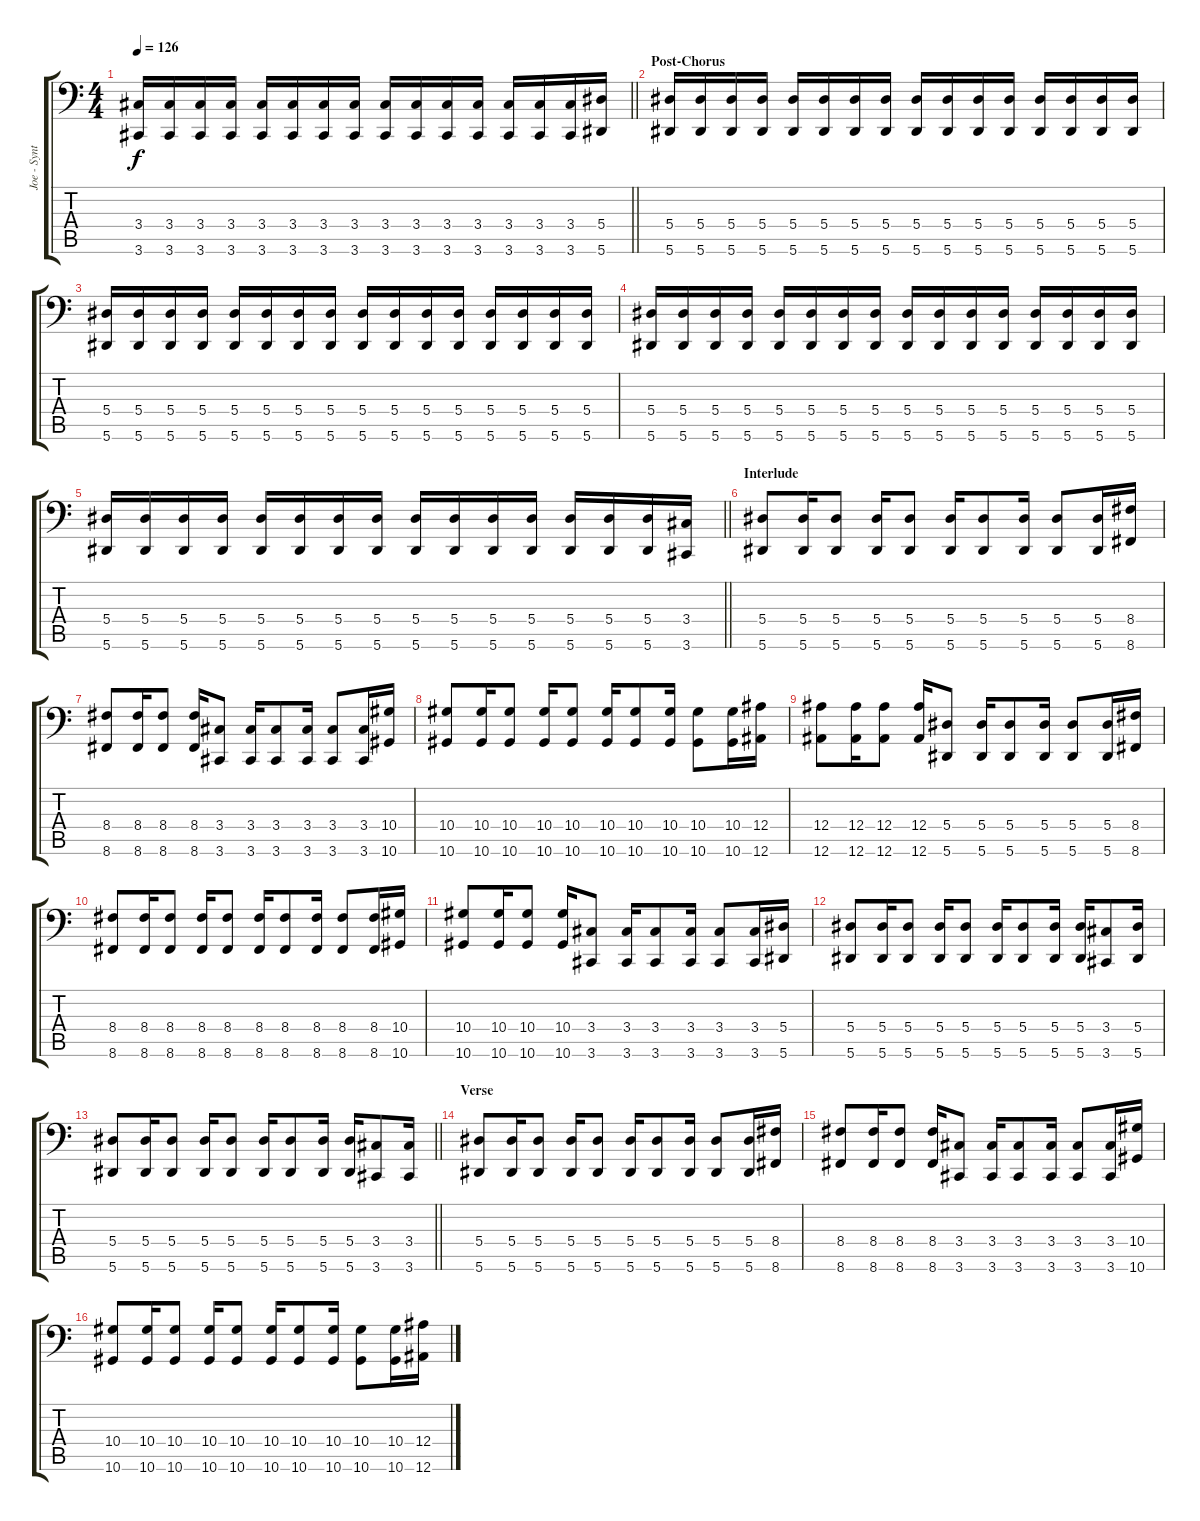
\track ("Joe - Synth (2 Step Down)" "Joe - Synt") {instrument lead8bassandlead}
\staff {score tabs}
\tuning (C4 G3 Eb3 Bb2 F2 Bb1) {hide}
\ts (4 4)
\tempo 126
\clef f4
\barLineRight lightlight
\ks c
(3.4 3.6).16{dy f} (3.4 3.6).16 (3.4 3.6).16 (3.4 3.6).16 (3.4 3.6).16 (3.4 3.6).16 (3.4 3.6).16 (3.4 3.6).16 (3.4 3.6).16 (3.4 3.6).16 (3.4 3.6).16 (3.4 3.6).16 (3.4 3.6).16 (3.4 3.6).16 (3.4 3.6).16 (5.4 5.6).16 |
\section ("" "Post-Chorus")
(5.4 5.6).16 (5.4 5.6).16 (5.4 5.6).16 (5.4 5.6).16 (5.4 5.6).16 (5.4 5.6).16 (5.4 5.6).16 (5.4 5.6).16 (5.4 5.6).16 (5.4 5.6).16 (5.4 5.6).16 (5.4 5.6).16 (5.4 5.6).16 (5.4 5.6).16 (5.4 5.6).16 (5.4 5.6).16 |
(5.4 5.6).16 (5.4 5.6).16 (5.4 5.6).16 (5.4 5.6).16 (5.4 5.6).16 (5.4 5.6).16 (5.4 5.6).16 (5.4 5.6).16 (5.4 5.6).16 (5.4 5.6).16 (5.4 5.6).16 (5.4 5.6).16 (5.4 5.6).16 (5.4 5.6).16 (5.4 5.6).16 (5.4 5.6).16 |
(5.4 5.6).16 (5.4 5.6).16 (5.4 5.6).16 (5.4 5.6).16 (5.4 5.6).16 (5.4 5.6).16 (5.4 5.6).16 (5.4 5.6).16 (5.4 5.6).16 (5.4 5.6).16 (5.4 5.6).16 (5.4 5.6).16 (5.4 5.6).16 (5.4 5.6).16 (5.4 5.6).16 (5.4 5.6).16 |
\barLineRight lightlight
(5.4 5.6).16 (5.4 5.6).16 (5.4 5.6).16 (5.4 5.6).16 (5.4 5.6).16 (5.4 5.6).16 (5.4 5.6).16 (5.4 5.6).16 (5.4 5.6).16 (5.4 5.6).16 (5.4 5.6).16 (5.4 5.6).16 (5.4 5.6).16 (5.4 5.6).16 (5.4 5.6).16 (3.4 3.6).16 |
\section ("" "Interlude")
(5.4 5.6).8 (5.4 5.6).16 (5.4 5.6).8 (5.4 5.6).16 (5.4 5.6).8 (5.4 5.6).16 (5.4 5.6).8 (5.4 5.6).16 (5.4 5.6).8 (5.4 5.6).16 (8.4 8.6).16 |
(8.4 8.6).8 (8.4 8.6).16 (8.4 8.6).8 (8.4 8.6).16 (3.4 3.6).8 (3.4 3.6).16 (3.4 3.6).8 (3.4 3.6).16 (3.4 3.6).8 (3.4 3.6).16 (10.4 10.6).16 |
(10.4 10.6).8 (10.4 10.6).16 (10.4 10.6).8 (10.4 10.6).16 (10.4 10.6).8 (10.4 10.6).16 (10.4 10.6).8 (10.4 10.6).16 (10.4 10.6).8 (10.4 10.6).16 (12.4 12.6).16 |
(12.4 12.6).8 (12.4 12.6).16 (12.4 12.6).8 (12.4 12.6).16 (5.4 5.6).8 (5.4 5.6).16 (5.4 5.6).8 (5.4 5.6).16 (5.4 5.6).8 (5.4 5.6).16 (8.4 8.6).16 |
(8.4 8.6).8 (8.4 8.6).16 (8.4 8.6).8 (8.4 8.6).16 (8.4 8.6).8 (8.4 8.6).16 (8.4 8.6).8 (8.4 8.6).16 (8.4 8.6).8 (8.4 8.6).16 (10.4 10.6).16 |
(10.4 10.6).8 (10.4 10.6).16 (10.4 10.6).8 (10.4 10.6).16 (3.4 3.6).8 (3.4 3.6).16 (3.4 3.6).8 (3.4 3.6).16 (3.4 3.6).8 (3.4 3.6).16 (5.4 5.6).16 |
(5.4 5.6).8 (5.4 5.6).16 (5.4 5.6).8 (5.4 5.6).16 (5.4 5.6).8 (5.4 5.6).16 (5.4 5.6).8 (5.4 5.6).16 (5.4 5.6).16 (3.4 3.6).8 (5.4 5.6).16 |
\barLineRight lightlight
(5.4 5.6).8 (5.4 5.6).16 (5.4 5.6).8 (5.4 5.6).16 (5.4 5.6).8 (5.4 5.6).16 (5.4 5.6).8 (5.4 5.6).16 (5.4 5.6).16 (3.4 3.6).8 (3.4 3.6).16 |
\section ("" "Verse")
(5.4 5.6).8 (5.4 5.6).16 (5.4 5.6).8 (5.4 5.6).16 (5.4 5.6).8 (5.4 5.6).16 (5.4 5.6).8 (5.4 5.6).16 (5.4 5.6).8 (5.4 5.6).16 (8.4 8.6).16 |
(8.4 8.6).8 (8.4 8.6).16 (8.4 8.6).8 (8.4 8.6).16 (3.4 3.6).8 (3.4 3.6).16 (3.4 3.6).8 (3.4 3.6).16 (3.4 3.6).8 (3.4 3.6).16 (10.4 10.6).16 |
(10.4 10.6).8 (10.4 10.6).16 (10.4 10.6).8 (10.4 10.6).16 (10.4 10.6).8 (10.4 10.6).16 (10.4 10.6).8 (10.4 10.6).16 (10.4 10.6).8 (10.4 10.6).16 (12.4 12.6).16
